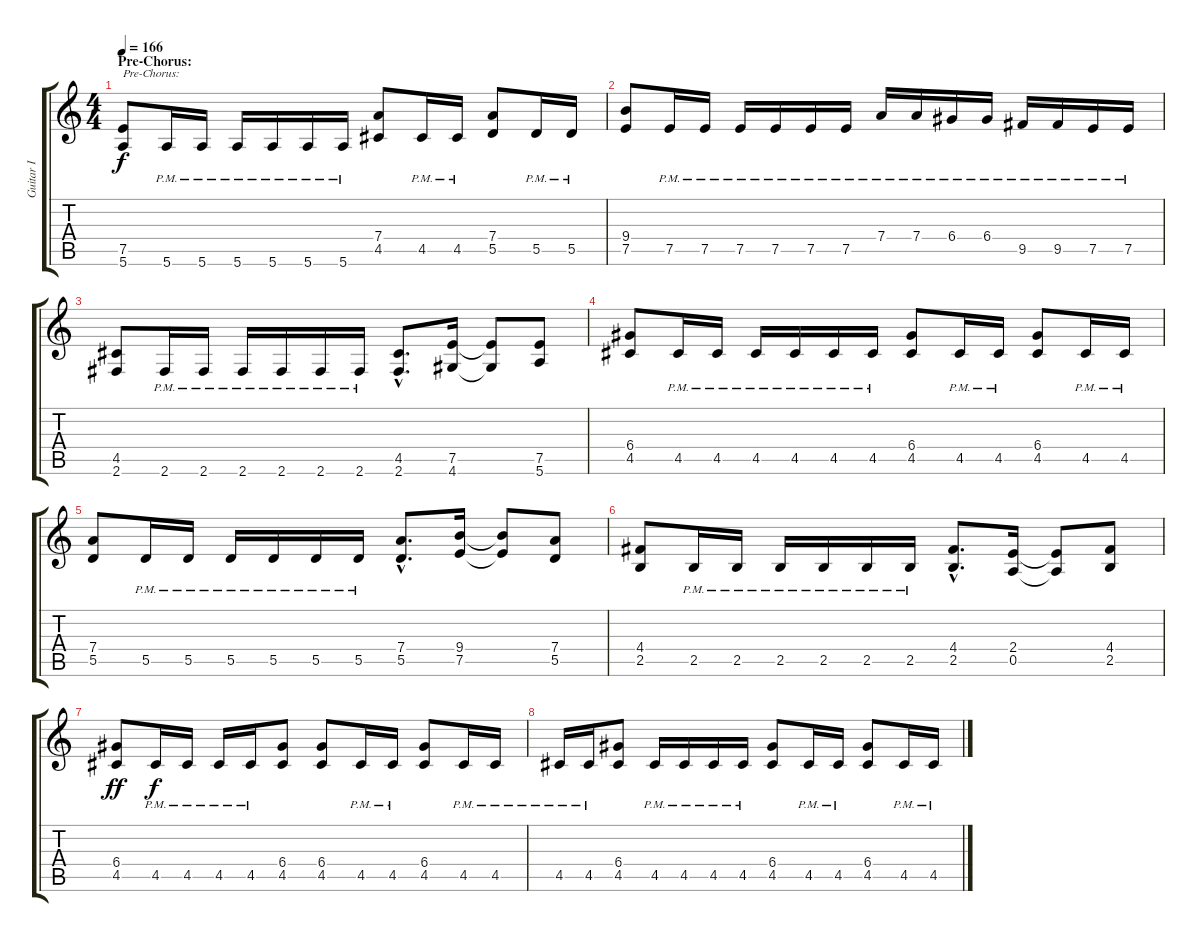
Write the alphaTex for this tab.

\track ("Guitar I" "Guitar I") {instrument distortionguitar}
\staff {score tabs}
\tuning (E4 B3 G3 D3 A2 E2) {hide}
\ts (4 4)
\section ("" "Pre-Chorus:")
\tempo 166
\clef g2
\ks c
(7.5 5.6).8{txt "Pre-Chorus:" dy f} 5.6{pm}.16 5.6{pm}.16 5.6{pm}.16 5.6{pm}.16 5.6{pm}.16 5.6{pm}.16 (7.4 4.5).8 4.5{pm}.16 4.5{pm}.16 (7.4 5.5).8 5.5{pm}.16 5.5{pm}.16 |
(9.4 7.5).8 7.5{pm}.16 7.5{pm}.16 7.5{pm}.16 7.5{pm}.16 7.5{pm}.16 7.5{pm}.16 7.4{pm}.16 7.4{pm}.16 6.4{pm}.16 6.4{pm}.16 9.5{pm}.16 9.5{pm}.16 7.5{pm}.16 7.5{pm}.16 |
(4.5 2.6).8 2.6{pm}.16 2.6{pm}.16 2.6{pm}.16 2.6{pm}.16 2.6{pm}.16 2.6{pm}.16 (4.5{hac} 2.6{hac}).8{d} (7.5 4.6).16 (7.5{t} 4.6{t}).8 (7.5 5.6).8 |
(6.4 4.5).8 4.5{pm}.16 4.5{pm}.16 4.5{pm}.16 4.5{pm}.16 4.5{pm}.16 4.5{pm}.16 (6.4 4.5).8 4.5{pm}.16 4.5{pm}.16 (6.4 4.5).8 4.5{pm}.16 4.5{pm}.16 |
(7.4 5.5).8 5.5{pm}.16 5.5{pm}.16 5.5{pm}.16 5.5{pm}.16 5.5{pm}.16 5.5{pm}.16 (7.4{hac} 5.5{hac}).8{d} (9.4 7.5).16 (9.4{t} 7.5{t}).8 (7.4 5.5).8 |
(4.4 2.5).8 2.5{pm}.16 2.5{pm}.16 2.5{pm}.16 2.5{pm}.16 2.5{pm}.16 2.5{pm}.16 (4.4{hac} 2.5{hac}).8{d} (2.4 0.5).16 (2.4{t} 0.5{t}).8 (4.4 2.5).8 |
(6.4 4.5).8{dy ff} 4.5{pm}.16{dy f} 4.5{pm}.16 4.5{pm}.16 4.5{pm}.16 (6.4 4.5).8 (6.4 4.5).8 4.5{pm}.16 4.5{pm}.16 (6.4 4.5).8 4.5{pm}.16 4.5{pm}.16 |
4.5{pm}.16 4.5{pm}.16 (6.4 4.5).8 4.5{pm}.16 4.5{pm}.16 4.5{pm}.16 4.5{pm}.16 (6.4 4.5).8 4.5{pm}.16 4.5{pm}.16 (6.4 4.5).8 4.5{pm}.16 4.5{pm}.16
